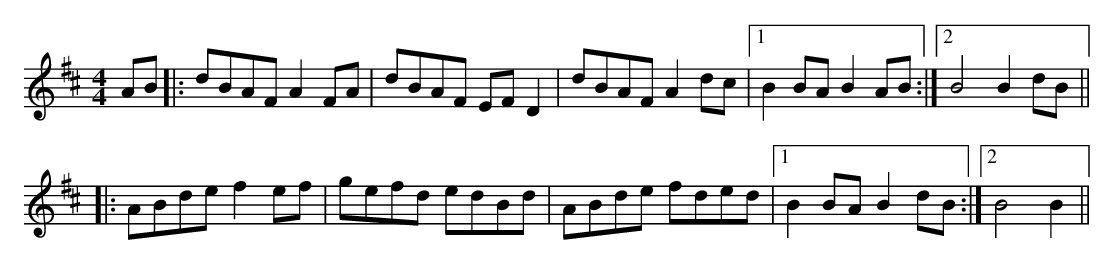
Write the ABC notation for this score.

X:1
M:4/4
K:D
AB|:dBAF A2FA|dBAF EFD2|dBAF A2dc|1 B2 BA B2AB:|2 B4 B2dB||
|:ABde f2ef|gefd edBd|ABde fded|1 B2 BA B2dB:|2 B4 B2||
